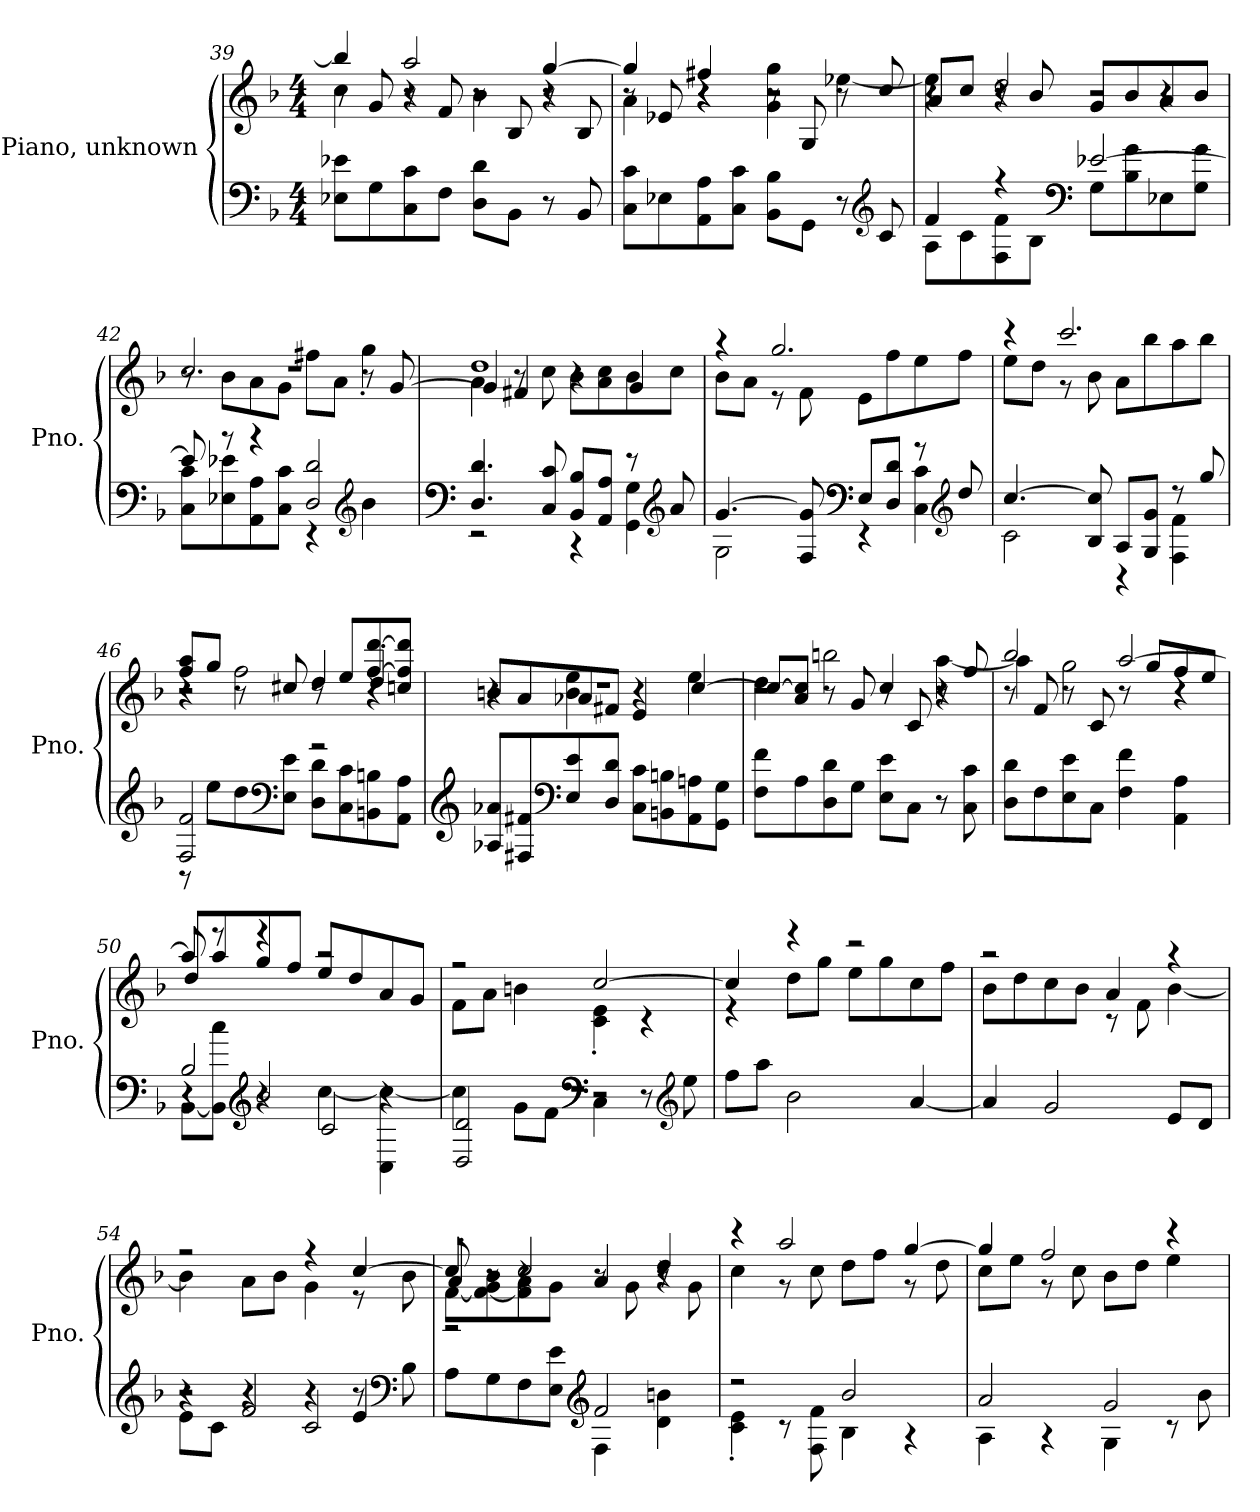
**kern	**kern
*part1	*part1
*staff2	*staff1
*I"Piano, unknown	*
*I'Pno.	*
*clefF4	*clefG2
*k[b-]	*k[b-]
*M4/4	*M4/4
=39	=39
*	*^
*	*	*^
8E-X\ 8e-X\L	4bb-/]	4cc\	8r
8G\	.	.	8g/
8C\ 8c\	2aa/	4r	8r
8F\J	.	.	8f/
8D\ 8d\L	.	4b-\	8r
8BB-\J	.	.	8B-/
8r	[4gg/	4r	8r
8BB-/	.	.	8B-/
=40	=40	=40	=40
8C\ 8c\L	4gg/]	4a\	8r
8E-X\	.	.	8e-X/
8AA\ 8A\	4r	4r	4ff#X/
8C\ 8c\J	.	.	.
8BB-\ 8B-\L	2r	4g\ 4gg\	8r
8GG\J	.	.	8G/
8r	.	[4ee-X\	8r
*clefG2	*	*	*
8c/	.	.	8cc/
!!LO:PB:g=z	!!	!!
=41	=41	=41	=41
*^	*	*	*
4f/	8A\L	4r	4ee-\]	8a/L
.	8c\	.	.	8cc/J
4r	8F\ 8f\	2dd/	4r	8r
.	8B-\J	.	.	8b-/
*clefF4	*	*	*	*
[2e-X/	8G\L	.	2r	8g/L
.	8B-\ 8g\	.	.	8b-/
.	8E-X\	4r	.	8a/
.	8G\ 8g\J	.	.	8b-/J
=42	=42	=42	=42	=42
8e-/]	8C\ 8c\L	1r	8r	2.cc/
8r	8E-X\ 8e-X\	.	8b-\L	.
4r	8AA\ 8A\	.	8a\	.
.	8C\ 8c\J	.	8g\J	.
2D/ 2d/	4r	.	8ff#X\L	.
.	.	.	8a\J	.
*clefG2	*	*	*	*
.	4b-\	.	4gg'\	8r
.	.	.	.	[8g/
=43	=43	=43	=43	=43
*clefF4	*	*	*	*
4.D/ 4.d/	2r	1dd	4a\	4g/]
.	.	.	8r	4f#X/
8C/ 8c/	.	.	8cc\	.
8BB-/ 8B-/L	4r	.	8b-\L	4r
8AA/ 8A/J	.	.	8a\ 8cc\	.
8r	4GG\ 4G\	.	8b-\	4g/
*clefG2	*	*	*	*
8a/	.	.	8cc\J	.
*	*	*	*v	*v
!!LO:LB:g=z
=44	=44	=44	=44
[4.g/	2G\	4r	8b-\L
.	.	.	8a\J
.	.	2.gg/	8r
8F/ 8g/]	.	.	8f\
*clefF4	*	*	*
8E/L	4r	.	8e\L
8D/ 8d/J	.	.	8ff\
8r	4C\ 4c\	.	8ee\
*clefG2	*	*	*
8dd/	.	.	8ff\J
=45	=45	=45	=45
[4.cc/	2c\	4r	8ee\L
.	.	.	8dd\J
.	.	2.ccc/	8r
8B-/ 8cc/]	.	.	8b-\
8A/L	4r	.	8a\L
8G/ 8g/J	.	.	8bb-\
8r	4F\ 4f\	.	8aa\
8gg/	.	.	8bb-\J
=46	=46	=46	=46
*	*	*	*^
2F/ 2f/	8r	8ff/ 8aa/L	4r	2r
.	8ee\L	8gg/J	.	.
.	8dd\	8r	2ff\	.
*clefF4	*	*	*	*
.	8E\ 8e\J	8cc#X/	.	.
2r	8D\ 8d\L	8r	.	4dd/
.	8C\ 8c\	8ee/L	.	.
.	8BBn\ 8Bn\	[8ff/ [8ddd/	4r	4dd'/
.	8AA\ 8A\J	8ccn/ 8ff/] 8ddd/]J	.	.
*v	*v	*	*	*
!!LO:LB:g=z	!!	!!
=47	=47	=47	=47
*clefG2	*	*	*
8A-X/ 8a-X/L	1r	4r	8bn/L
8F#X/ 8f#X/	.	.	8a/
*clefF4	*	*	*
8E/ 8e/	.	4b\ 4ee\	8a-X/
8D/ 8d/J	.	.	8f#X/J
8C\ 8c\L	.	4r	4e/
8BBn\ 8Bn\	.	.	.
8AA\ 8An\	.	4ee\	[4cc/
8GG\ 8G\J	.	.	.
=48	=48	=48	=48
8F\ 8f\L	2r	4dd\	8cc/L_
8A\	.	.	8a/ 8cc/]J
8D\ 8d\	.	2bbn\	8r
8G\J	.	.	8g/
8E\ 8e\L	4cc/	.	8r
8C\J	.	.	8c/
8r	4r	[4aa\	8r
8C\ 8c\	.	.	8ff/
=49	=49	=49	=49
8D\ 8d\L	2bb-/	4aa\]	8r
8F\	.	.	8f/
8E\ 8e\	.	2gg\	8r
8C\J	.	.	8c/
4F\ 4f\	[2aa/	.	8r
.	.	.	8gg/L
4AA\ 4A\	.	4r	8ff/
.	.	.	8ee/J
*	*	*v	*v
!!LO:LB:g=z
=50	=50	=50
*^	*	*
*	*^	*	*
4r	[8BB-\L	2B-/	8aa/]	8dd/L
.	8BB-\] 8cc\J	.	8r	8aa/
*clefG2	*	*	*	*
2b-/	4r	.	4r	8gg/
.	.	.	.	8ff/J
.	[4cc\	2c/	2r	8ee/L
.	.	.	.	8dd/
4r	4C\ 4cc\_	.	.	8a/
.	.	.	.	8g/J
=51	=51	=51	=51	=51
1r	4cc\]	2D/ 2d/	2r	8f\L
.	.	.	.	8a\J
.	8g\L	.	.	4bn\
.	8f\J	.	.	.
*clefF4	*	*	*	*
.	4C\	2r	[2cc/	4c\' 4e\'
.	8r	.	.	4r
*clefG2	*	*	*	*
.	8ee\	.	.	.
*v	*v	*v	*	*
=52	=52	=52
8ff\L	4cc/]	4r
8aa\J	.	.
2b-\	4r	8dd\L
.	.	8gg\J
.	2r	8ee\L
.	.	8gg\
[4a/	.	8cc\
.	.	8ff\J
=53	=53	=53
4a/]	2r	8b-\L
.	.	8dd\
2g/	.	8cc\
.	.	8b-\J
.	4a/	8r
.	.	8f\
8e/L	4r	[4b-\
8d/J	.	.
!!LO:LB:g=z	!!
=54	=54	=54
*^	*	*
*	*^	*	*
4r	8e\L	2r	2r	4b-\]
.	8c\J	.	.	.
2f/	4r	.	.	8a\L
.	.	.	.	8b-\J
.	4r	2c/	4r	4g\
4e/	8r	.	[4cc/	8r
*clefF4	*	*	*	*
.	8B-\	.	.	8b-\
*	*v	*v	*	*
=55	=55	=55	=55
*	*	*	*^
2r	8A\L	8cc/]	[8f\L	4a'/
.	8G\	8r	8f\_ 8g\ 8b-\	.
.	8F\	2cc/	8f\] 8a\	4r
.	8E\ 8e\J	.	8g\J	.
*clefG2	*	*	*	*
2f/	4F\	.	8r	4a/
.	.	.	8g\	.
.	4d\ 4bn\	4dd/	8r	4r
.	.	.	8g\	.
*	*	*	*v	*v
=56	=56	=56	=56
2r	4c\' 4e\'	4r	4cc\
.	8r	2aa/	8r
.	8F\ 8f\	.	8cc\
2b-/	4B-\	.	8dd\L
.	.	.	8ff\J
.	4r	[4gg/	8r
.	.	.	8dd\
=57	=57	=57	=57
2a/	4A\	4gg/]	8cc\L
.	.	.	8ee\J
.	4r	2ff/	8r
.	.	.	8cc\
2g/	4G\	.	8b-\L
.	.	.	8dd\J
.	8r	4r	4ee\
.	8b-\	.	.
*v	*v	*	*
*	*v	*v
=	=
*-	*-
